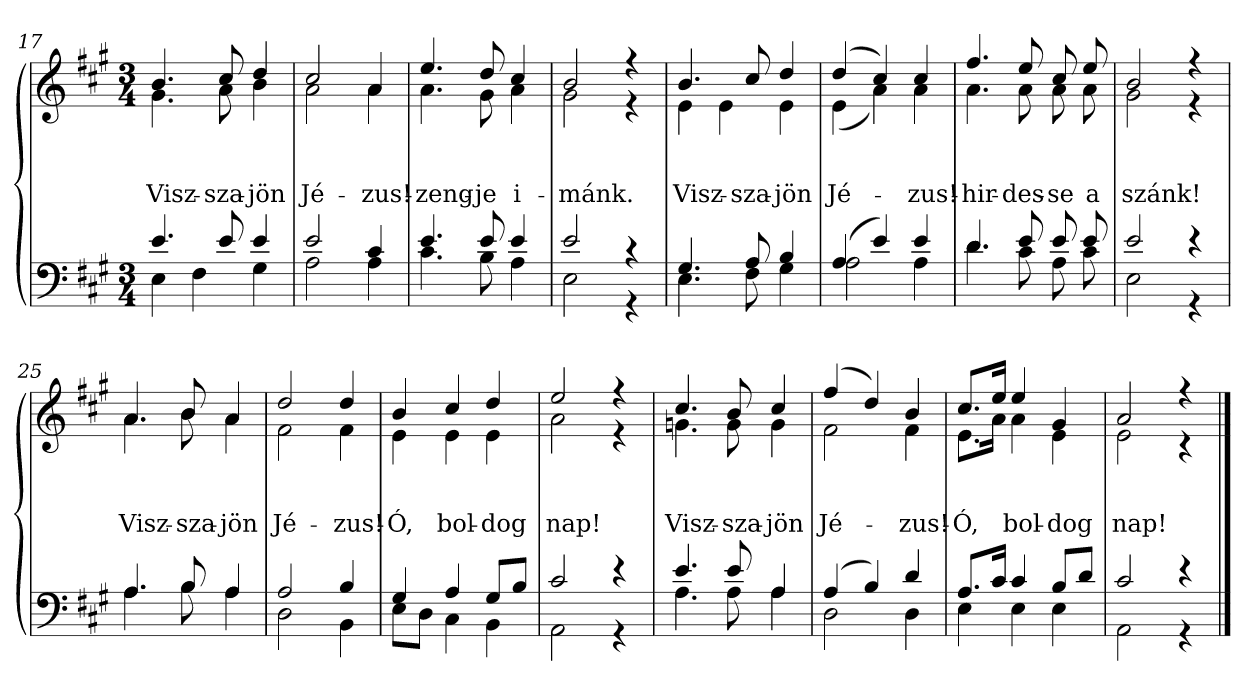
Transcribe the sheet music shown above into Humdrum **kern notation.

**kern	**kern	**text	**text	**text
*part2	*part1	*part1	*part1	*part1
*staff2	*staff1	*staff1	*staff1	*staff1
*clefF4	*clefG2	*	*	*
*k[f#c#g#]	*k[f#c#g#]	*	*	*
*f#:	*f#:	*	*	*
*M3/4	*M3/4	*	*	*
=17	=17	=17	=17	=17
*^	*	*	*	*
!	!	!	!	!	!LO:LY:b
*	*	*^	*	*	*
4.e/	4E\	4.b/	4.g#\	.	.	Visz-
.	4F#\	.	.	.	.	.
!	!	!	!	!	!	!LO:LY:b
8e/	.	8cc#/	8a\	.	.	-sza-
!	!	!	!	!	!	!LO:LY:b
4e/	4G#\	4dd/	4b\	.	.	-jön
=18	=18	=18	=18	=18	=18	=18
!	!	!	!	!	!	!LO:LY:b
2e/	2A\	2cc#/	2a\	.	.	Jé-
!	!	!	!	!	!	!LO:LY:b
4c#/	4A\	4a/	4a\	.	.	-zus!-
=19	=19	=19	=19	=19	=19	=19
!	!	!	!	!	!	!LO:LY:b
4.e/	4.c#\	4.ee/	4.a\	.	.	-zeng-
!	!	!	!	!	!	!LO:LY:b
8e/	8B\	8dd/	8g#\	.	.	-je
!	!	!	!	!	!	!LO:LY:b
4e/	4A\	4cc#/	4a\	.	.	i-
!!LO:LB:g=z	!!
=20	=20	=20	=20	=20	=20	=20
!	!	!	!	!	!	!LO:LY:b
2e/	2E\	2b/	2g#\	.	.	-mánk.
4r	4r	4r	4r	.	.	.
=21	=21	=21	=21	=21	=21	=21
!	!	!	!	!	!	!LO:LY:b
4.G#/	4.E\	4.b/	4e\	.	.	Visz-
.	.	.	4e\	.	.	.
!	!	!	!	!	!	!LO:LY:b
8A/	8F#\	8cc#/	.	.	.	-sza-
!	!	!	!	!	!	!LO:LY:b
4B/	4G#\	4dd/	4e\	.	.	-jön
=22	=22	=22	=22	=22	=22	=22
!	!	!	!	!	!	!LO:LY:b
(>4A/	2A\	(>4dd/	(<4e\	.	.	Jé-
4e/)	.	4cc#/)	4a\)	.	.	.
!	!	!	!	!	!	!LO:LY:b
4e/	4A\	4cc#/	4a\	.	.	-zus!-
=23	=23	=23	=23	=23	=23	=23
!	!	!	!	!	!	!LO:LY:b
4.d/	4.d\	4.ff#/	4.a\	.	.	-hir-
!	!	!	!	!	!	!LO:LY:b
8e/	8c#\	8ee/	8a\	.	.	-des-
!	!	!	!	!	!	!LO:LY:b
8e/	8A\	8cc#/	8a\	.	.	-se
!	!	!	!	!	!	!LO:LY:b
8e/	8c#\	8ee/	8a\	.	.	a
=24	=24	=24	=24	=24	=24	=24
!	!	!	!	!	!	!LO:LY:b
2e/	2E\	2b/	2g#\	.	.	szánk!
4r	4r	4r	4r	.	.	.
=25	=25	=25	=25	=25	=25	=25
!	!	!	!	!	!	!LO:LY:b
4.A/	4.A\	4.a/	4.a\	.	.	Visz-
!	!	!	!	!	!	!LO:LY:b
8B/	8B\	8b/	8b\	.	.	-sza-
!	!	!	!	!	!	!LO:LY:b
4A/	4A\	4a/	4a\	.	.	-jön
!!LO:LB:g=z	!!
=26	=26	=26	=26	=26	=26	=26
!	!	!	!	!	!	!LO:LY:b
2A/	2D\	2dd/	2f#\	.	.	Jé-
!	!	!	!	!	!	!LO:LY:b
4B/	4BB\	4dd/	4f#\	.	.	-zus!-
=27	=27	=27	=27	=27	=27	=27
!	!	!	!	!	!	!LO:LY:b
4G#/	8E\L	4b/	4e\	.	.	-Ó,
.	8D\J	.	.	.	.	.
!	!	!	!	!	!	!LO:LY:b
4A/	4C#\	4cc#/	4e\	.	.	bol-
!	!	!	!	!	!	!LO:LY:b
8G#/L	4BB\	4dd/	4e\	.	.	-dog
8B/J	.	.	.	.	.	.
=28	=28	=28	=28	=28	=28	=28
!	!	!	!	!	!	!LO:LY:b
2c#/	2AA\	2ee/	2a\	.	.	nap!
4r	4r	4r	4r	.	.	.
=29	=29	=29	=29	=29	=29	=29
!	!	!	!	!	!	!LO:LY:b
4.e/	4.A\	4.cc#/	4.gn\	.	.	Visz-
!	!	!	!	!	!	!LO:LY:b
8e/	8A\	8b/	8g\	.	.	-sza-
!	!	!	!	!	!	!LO:LY:b
4A/	4A\	4cc#/	4g\	.	.	-jön
=30	=30	=30	=30	=30	=30	=30
!	!	!	!	!	!	!LO:LY:b
(>4A/	2D\	(>4ff#/	2f#\	.	.	Jé-
4B/)	.	4dd/)	.	.	.	.
!	!	!	!	!	!	!LO:LY:b
4d/	4D\	4b/	4f#\	.	.	-zus!-
=31	=31	=31	=31	=31	=31	=31
!	!	!	!	!	!	!LO:LY:b
8.A/L	4E\	8.cc#/L	8.e\L	.	.	-Ó,
16c#/Jk	.	16ee/Jk	16a\Jk	.	.	.
!	!	!	!	!	!	!LO:LY:b
4c#/	4E\	4ee/	4a\	.	.	bol-
!	!	!	!	!	!	!LO:LY:b
8B/L	4E\	4g#/	4e\	.	.	-dog
8d/J	.	.	.	.	.	.
=32	=32	=32	=32	=32	=32	=32
!	!	!	!	!	!	!LO:LY:b
2c#/	2AA\	2a/	2e\	.	.	nap!
4r	4r	4r	4r	.	.	.
*v	*v	*	*	*	*	*
*	*v	*v	*	*	*
==	==	==	==	==
*-	*-	*-	*-	*-
